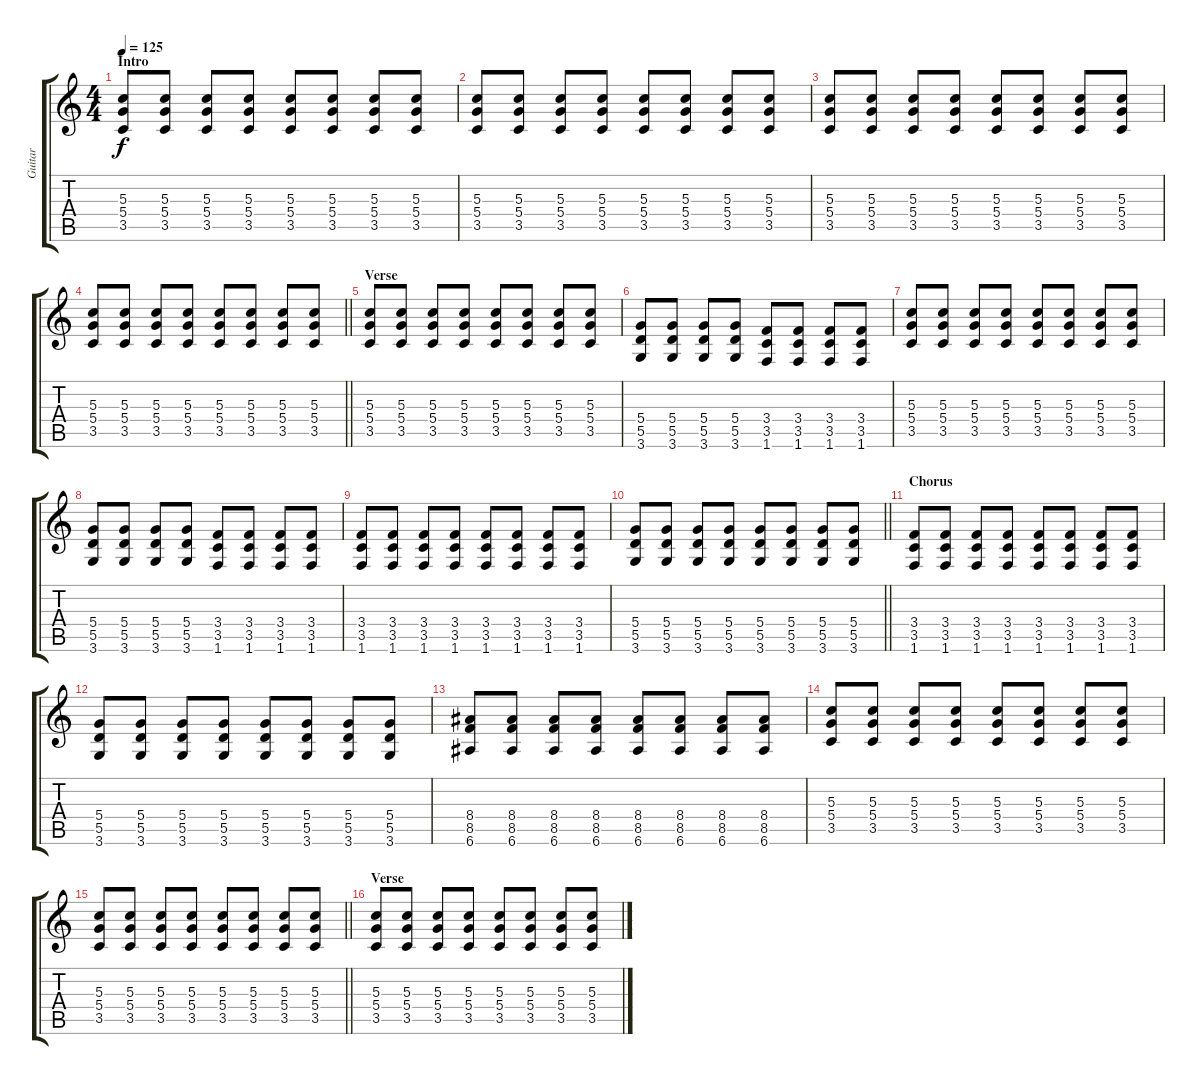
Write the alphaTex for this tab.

\track ("Guitar" "Guitar") {instrument distortionguitar}
\staff {score tabs}
\tuning (E4 B3 G3 D3 A2 E2) {hide}
\ts (4 4)
\section ("" "Intro")
\tempo 125
\clef g2
\ks c
(5.3 5.4 3.5).8{dy f instrument distortionguitar} (5.3 5.4 3.5).8 (5.3 5.4 3.5).8 (5.3 5.4 3.5).8 (5.3 5.4 3.5).8 (5.3 5.4 3.5).8 (5.3 5.4 3.5).8 (5.3 5.4 3.5).8 |
(5.3 5.4 3.5).8 (5.3 5.4 3.5).8 (5.3 5.4 3.5).8 (5.3 5.4 3.5).8 (5.3 5.4 3.5).8 (5.3 5.4 3.5).8 (5.3 5.4 3.5).8 (5.3 5.4 3.5).8 |
(5.3 5.4 3.5).8 (5.3 5.4 3.5).8 (5.3 5.4 3.5).8 (5.3 5.4 3.5).8 (5.3 5.4 3.5).8 (5.3 5.4 3.5).8 (5.3 5.4 3.5).8 (5.3 5.4 3.5).8 |
\barLineRight lightlight
(5.3 5.4 3.5).8 (5.3 5.4 3.5).8 (5.3 5.4 3.5).8 (5.3 5.4 3.5).8 (5.3 5.4 3.5).8 (5.3 5.4 3.5).8 (5.3 5.4 3.5).8 (5.3 5.4 3.5).8 |
\section ("" "Verse")
(5.3 5.4 3.5).8 (5.3 5.4 3.5).8 (5.3 5.4 3.5).8 (5.3 5.4 3.5).8 (5.3 5.4 3.5).8 (5.3 5.4 3.5).8 (5.3 5.4 3.5).8 (5.3 5.4 3.5).8 |
(5.4 5.5 3.6).8 (5.4 5.5 3.6).8 (5.4 5.5 3.6).8 (5.4 5.5 3.6).8 (3.4 3.5 1.6).8 (3.4 3.5 1.6).8 (3.4 3.5 1.6).8 (3.4 3.5 1.6).8 |
(5.3 5.4 3.5).8 (5.3 5.4 3.5).8 (5.3 5.4 3.5).8 (5.3 5.4 3.5).8 (5.3 5.4 3.5).8 (5.3 5.4 3.5).8 (5.3 5.4 3.5).8 (5.3 5.4 3.5).8 |
(5.4 5.5 3.6).8 (5.4 5.5 3.6).8 (5.4 5.5 3.6).8 (5.4 5.5 3.6).8 (3.4 3.5 1.6).8 (3.4 3.5 1.6).8 (3.4 3.5 1.6).8 (3.4 3.5 1.6).8 |
(3.4 3.5 1.6).8 (3.4 3.5 1.6).8 (3.4 3.5 1.6).8 (3.4 3.5 1.6).8 (3.4 3.5 1.6).8 (3.4 3.5 1.6).8 (3.4 3.5 1.6).8 (3.4 3.5 1.6).8 |
\barLineRight lightlight
(5.4 5.5 3.6).8 (5.4 5.5 3.6).8 (5.4 5.5 3.6).8 (5.4 5.5 3.6).8 (5.4 5.5 3.6).8 (5.4 5.5 3.6).8 (5.4 5.5 3.6).8 (5.4 5.5 3.6).8 |
\section ("" "Chorus")
(3.4 3.5 1.6).8 (3.4 3.5 1.6).8 (3.4 3.5 1.6).8 (3.4 3.5 1.6).8 (3.4 3.5 1.6).8 (3.4 3.5 1.6).8 (3.4 3.5 1.6).8 (3.4 3.5 1.6).8 |
(5.4 5.5 3.6).8 (5.4 5.5 3.6).8 (5.4 5.5 3.6).8 (5.4 5.5 3.6).8 (5.4 5.5 3.6).8 (5.4 5.5 3.6).8 (5.4 5.5 3.6).8 (5.4 5.5 3.6).8 |
(8.4 8.5 6.6).8 (8.4 8.5 6.6).8 (8.4 8.5 6.6).8 (8.4 8.5 6.6).8 (8.4 8.5 6.6).8 (8.4 8.5 6.6).8 (8.4 8.5 6.6).8 (8.4 8.5 6.6).8 |
(5.3 5.4 3.5).8 (5.3 5.4 3.5).8 (5.3 5.4 3.5).8 (5.3 5.4 3.5).8 (5.3 5.4 3.5).8 (5.3 5.4 3.5).8 (5.3 5.4 3.5).8 (5.3 5.4 3.5).8 |
\barLineRight lightlight
(5.3 5.4 3.5).8 (5.3 5.4 3.5).8 (5.3 5.4 3.5).8 (5.3 5.4 3.5).8 (5.3 5.4 3.5).8 (5.3 5.4 3.5).8 (5.3 5.4 3.5).8 (5.3 5.4 3.5).8 |
\section ("" "Verse")
(5.3 5.4 3.5).8 (5.3 5.4 3.5).8 (5.3 5.4 3.5).8 (5.3 5.4 3.5).8 (5.3 5.4 3.5).8 (5.3 5.4 3.5).8 (5.3 5.4 3.5).8 (5.3 5.4 3.5).8
